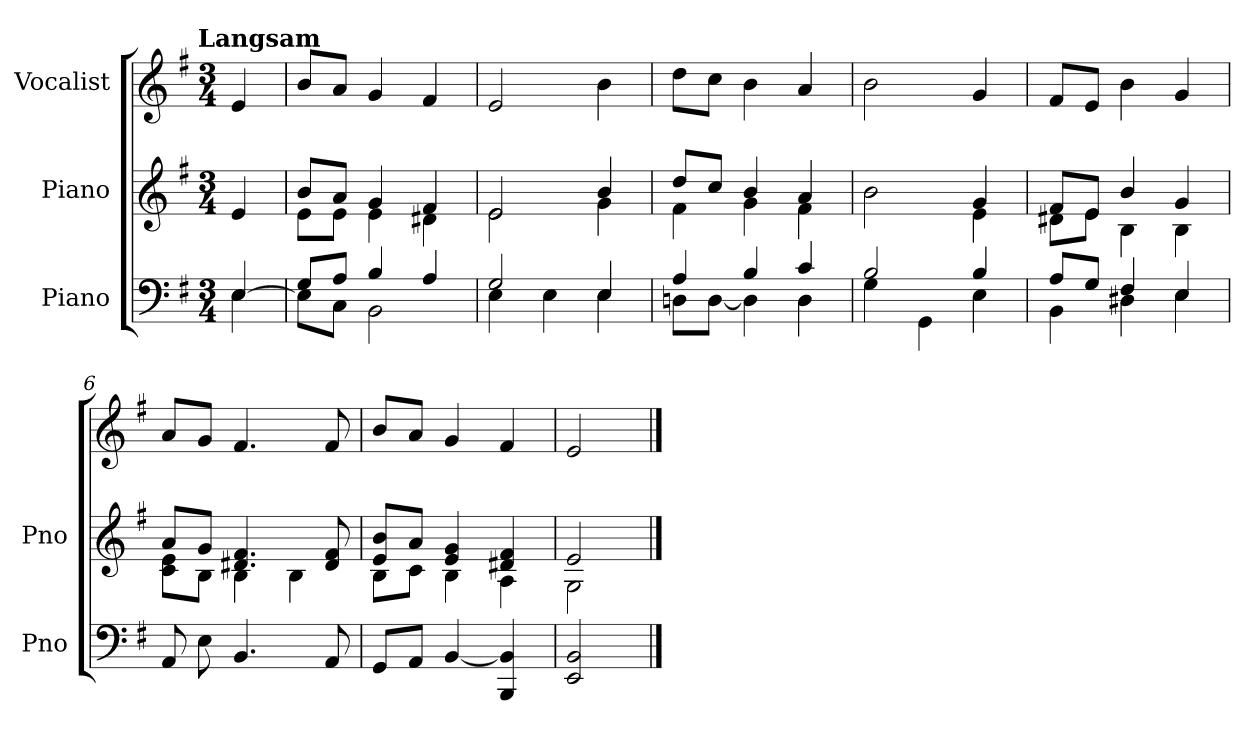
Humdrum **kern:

**kern	**kern	**kern
*part3	*part2	*part1
*staff3	*staff2	*staff1
*I"Piano	*I"Piano	*I"Vocalist
*I'Pno	*I'Pno	*
*clefF4	*clefG2	*clefG2
*k[f#]	*k[f#]	*k[f#]
*G:	*G:	*G:
!!LO:TX:omd:t=Langsam
*M3/4	*M3/4	*M3/4
*MM80	*MM80	*MM80
=	=	=
*^	*	*
[4E	4E	4e	4e
=1	=1	=1	=1
*	*	*^	*
8GL	8EL]	8bL	8eL	8b/L
8AJ	8CJ	8aJ	8eJ	8a/J
4B	2BB	4g	4e	4g
4A	.	4f#	4d#X	4f#
=2	=2	=2	=2	=2
2G	4E	2e	2e	2e
.	4E	.	.	.
4E	4E	4b	4g	4b
=3	=3	=3	=3	=3
4A	8DnL	8ddL	4f#	8dd\L
.	[8DJ	8ccJ	.	8cc\J
4B	4D]	4b	4g	4b
4c	4D	4a	4f#	4a
=4	=4	=4	=4	=4
2B	4G	2b	4ryy	2b
.	4GG	.	4ryy	.
4B	4E	4g	4e	4g
=5	=5	=5	=5	=5
8AL	4BB	8f#L	8d#XL	8f#/L
8GJ	.	8eJ	8eJ	8e/J
4F#	4D#X	4b	4B	4b
4E	4E	4g	4B	4g
*v	*v	*	*	*
=6	=6	=6	=6
8AA	8aL	8c 8eL	8a/L
8E	8gJ	8BJ	8g/J
4.BB	4.d#X 4.f#	4B	4.f#
.	.	4B	.
8AA	8d# 8f#	.	8f#
=7	=7	=7	=7
8GGL	8e 8bL	8BL	8b/L
8AAJ	8aJ	8cJ	8a/J
[4BB	4e 4g	4B	4g
4BBB 4BB]	4d#X 4f#	4A	4f#
=8	=8	=8	=8
2EE 2BB	2e	2G	2e
*	*v	*v	*
==	==	==
*-	*-	*-
